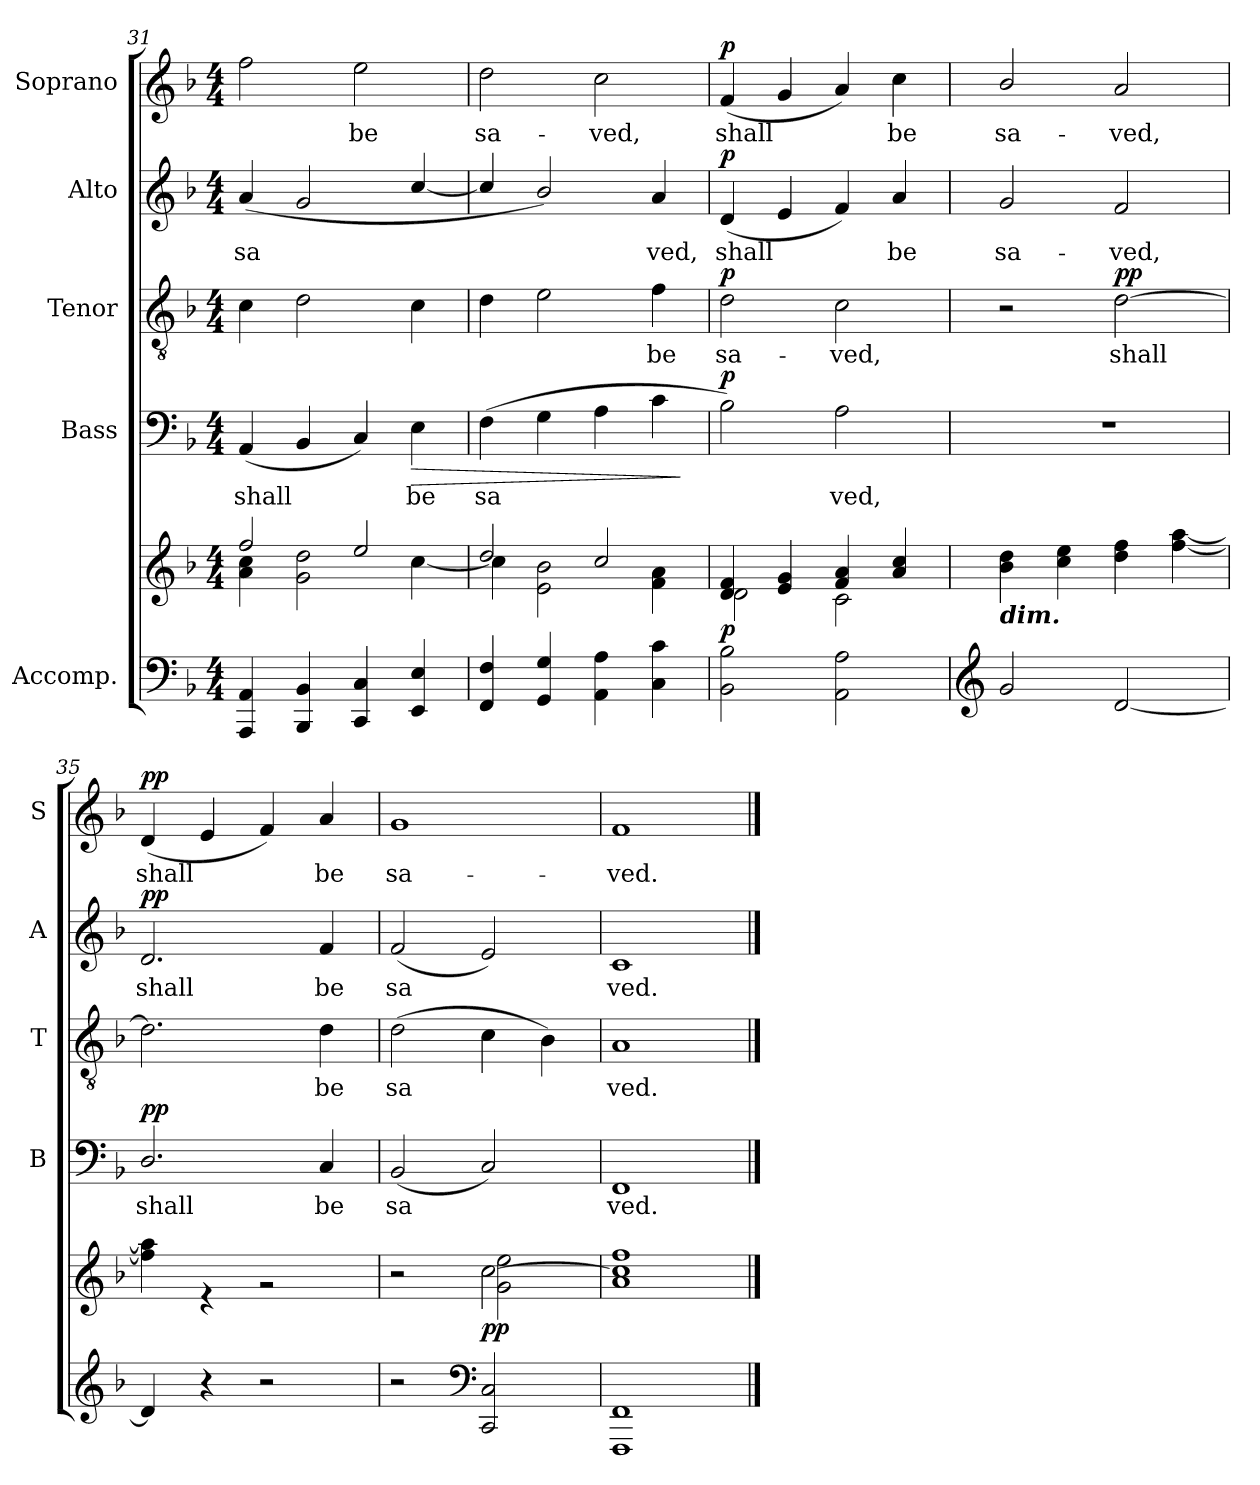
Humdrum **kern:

**kern	**kern	**dynam	**kern	**text	**dynam	**kern	**text	**dynam	**kern	**text	**dynam	**kern	**text	**dynam
*part5	*part5	*part5	*part4	*part4	*part4	*part3	*part3	*part3	*part2	*part2	*part2	*part1	*part1	*part1
*staff6	*staff5	*staff5/6	*staff4	*staff4	*staff4	*staff3	*staff3	*staff3	*staff2	*staff2	*staff2	*staff1	*staff1	*staff1
*I"Accomp.	*	*	*I"Bass	*	*	*I"Tenor	*	*	*I"Alto	*	*	*I"Soprano	*	*
*	*	*	*I'B	*	*	*I'T	*	*	*I'A	*	*	*I'S	*	*
*clefF4	*clefG2	*	*clefF4	*	*	*clefGv2	*	*	*clefG2	*	*	*clefG2	*	*
*k[b-]	*k[b-]	*	*k[b-]	*	*	*k[b-]	*	*	*k[b-]	*	*	*k[b-]	*	*
*F:	*F:	*	*F:	*	*	*F:	*	*	*F:	*	*	*F:	*	*
*M4/4	*M4/4	*	*M4/4	*	*	*M4/4	*	*	*M4/4	*	*	*M4/4	*	*
=31	=31	=31	=31	=31	=31	=31	=31	=31	=31	=31	=31	=31	=31	=31
*	*^	*	*	*	*	*	*	*	*	*	*	*	*	*
!	!	!	!	!	!LO:LY:b	!	!	!	!	!	!LO:LY:b	!	!	!	!
4AAA/ 4AA/	2ff/	4a\ 4cc\	.	(<4AA/	shall	.	4c\	.	.	(<4a/	sa­	.	2ff\	.	.
4BBB-/ 4BB-/	.	2g\ 2dd\	.	4BB-/	.	.	2d\	.	.	2g/	.	.	.	.	.
!	!	!	!	!	!	!	!	!	!	!	!	!	!	!LO:LY:b	!
4CC/ 4C/	2ee/	.	.	4C/)	.	.	.	.	.	.	.	.	2ee\	be	.
!	!	!	!	!	!LO:LY:b	!LO:HP:b	!	!	!	!	!	!	!	!	!
4EE/ 4E/	.	[<4cc\	.	4E\	be	>	4c\	.	.	[4cc/	.	.	.	.	.
=32	=32	=32	=32	=32	=32	=32	=32	=32	=32	=32	=32	=32	=32	=32	=32
!	!	!	!	!	!LO:LY:b	!	!	!	!	!	!	!	!	!LO:LY:b	!
4FF/ 4F/	2dd/	4cc\]	.	(>4F\	sa­	.	4d\	.	.	4cc/]	.	.	2dd\	sa-	.
4GG/ 4G/	.	2e\ 2b-\	.	4G\	.	.	2e\	.	.	2b-/)	.	.	.	.	.
!	!	!	!	!	!	!	!	!	!	!	!	!	!	!LO:LY:b	!
4AA\ 4A\	2cc/	.	.	4A\	.	.	.	.	.	.	.	.	2cc\	-ved,	.
!	!	!	!	!	!	!	!	!LO:LY:b	!	!	!LO:LY:b	!	!	!	!
4C\ 4c\	.	4f\ 4a\	.	4c\	.	.	4f\	be	.	4a/	ved,	.	.	.	.
*	*v	*v	*	*	*	*	*	*	*	*	*	*	*	*	*
.	.	.	.	.	]	.	.	.	.	.	.	.	.	.
=33	=33	=33	=33	=33	=33	=33	=33	=33	=33	=33	=33	=33	=33	=33
*	*^	*	*	*	*	*	*	*	*	*	*	*	*	*
!	!	!	!LO:DY:b	!	!	!LO:DY:b	!	!LO:LY:b	!LO:DY:b	!	!LO:LY:b	!LO:DY:b	!	!LO:LY:b	!LO:DY:b
2BB-\ 2B-\	4d/ 4f/	2d\	p	2B-\)	.	p	2d\	sa-	p	(<4d/	shall	p	(<4f/	shall	p
.	4e/ 4g/	.	.	.	.	.	.	.	.	4e/	.	.	4g/	.	.
!	!	!	!	!	!LO:LY:b	!	!	!LO:LY:b	!	!	!	!	!	!	!
2AA\ 2A\	4f/ 4a/	2c\	.	2A\	ved,	.	2c\	-ved,	.	4f/)	.	.	4a/)	.	.
!	!	!	!	!	!	!	!	!	!	!	!LO:LY:b	!	!	!LO:LY:b	!
.	4a/ 4cc/	.	.	.	.	.	.	.	.	4a/	be	.	4cc\	be	.
=34	=34	=34	=34	=34	=34	=34	=34	=34	=34	=34	=34	=34	=34	=34	=34
*clefG2	*	*	*	*	*	*	*	*	*	*	*	*	*	*	*
!	!LO:TX:b:Bi:t=dim.	!	!	!	!	!	!	!	!	!	!	!	!	!	!
!	!	!	!	!	!	!	!	!	!	!	!LO:LY:b	!	!	!LO:LY:b	!
2g/	1ryy	4b-\ 4dd\	.	1r	.	.	2r	.	.	2g/	sa-	.	2b-/	sa-	.
.	.	4cc\ 4ee\	.	.	.	.	.	.	.	.	.	.	.	.	.
!	!	!	!	!	!	!	!	!LO:LY:b	!LO:DY:b	!	!LO:LY:b	!	!	!LO:LY:b	!
[2d/	.	4dd\ 4ff\	.	.	.	.	[2d\	shall	pp	2f/	-ved,	.	2a/	-ved,	.
.	.	[4ff\ [4aa\	.	.	.	.	.	.	.	.	.	.	.	.	.
=35	=35	=35	=35	=35	=35	=35	=35	=35	=35	=35	=35	=35	=35	=35	=35
!	!	!	!	!	!LO:LY:b	!LO:DY:b	!	!	!	!	!LO:LY:b	!LO:DY:b	!	!LO:LY:b	!LO:DY:b
4d/]	1ryy	4ff\] 4aa\]	.	2.D/	shall	pp	2.d\]	.	.	2.d/	shall	pp	(<4d/	shall	pp
4r	.	4r	.	.	.	.	.	.	.	.	.	.	4e/	.	.
2r	.	2r	.	.	.	.	.	.	.	.	.	.	4f/)	.	.
!	!	!	!	!	!LO:LY:b	!	!	!LO:LY:b	!	!	!LO:LY:b	!	!	!LO:LY:b	!
.	.	.	.	4C/	be	.	4d\	be	.	4f/	be	.	4a/	be	.
=36	=36	=36	=36	=36	=36	=36	=36	=36	=36	=36	=36	=36	=36	=36	=36
!	!	!	!	!	!LO:LY:b	!	!	!LO:LY:b	!	!	!LO:LY:b	!	!	!LO:LY:b	!
2r	2ryy	2r	.	(<2BB-/	sa­	.	(>2d\	sa­	.	(<2f/	sa­	.	1g	sa-	.
*clefF4	*	*	*	*	*	*	*	*	*	*	*	*	*	*	*
!	!	!	!LO:DY:b	!	!	!	!	!	!	!	!	!	!	!	!
2CC/ 2C/	[<2cc\	2g\ 2ee\	pp	2C/)	.	.	4c\	.	.	2e/)	.	.	.	.	.
.	.	.	.	.	.	.	4B-\)	.	.	.	.	.	.	.	.
=37	=37	=37	=37	=37	=37	=37	=37	=37	=37	=37	=37	=37	=37	=37	=37
!	!	!	!	!	!LO:LY:b	!	!	!LO:LY:b	!	!	!LO:LY:b	!	!	!LO:LY:b	!
1FFF 1FF	1cc]	1a 1ff	.	1FF	ved.	.	1A	ved.	.	1c	ved.	.	1f	-ved.	.
*	*v	*v	*	*	*	*	*	*	*	*	*	*	*	*	*
==	==	==	==	==	==	==	==	==	==	==	==	==	==	==
*-	*-	*-	*-	*-	*-	*-	*-	*-	*-	*-	*-	*-	*-	*-
